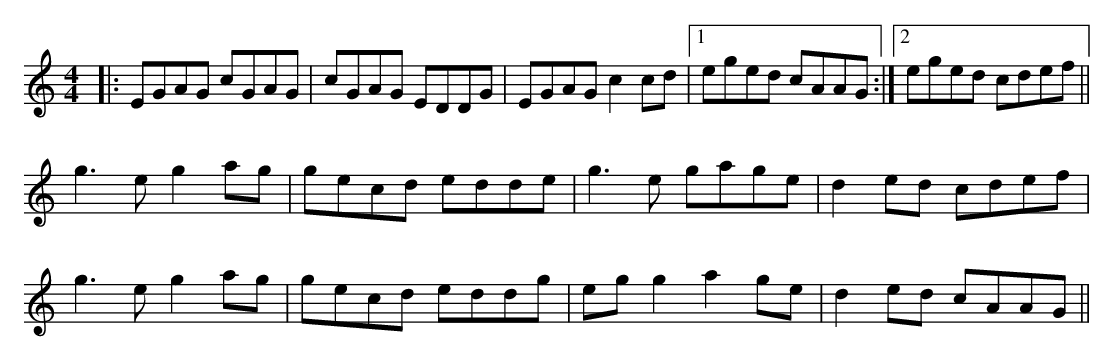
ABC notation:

X:1
M:4/4
K:C
|:EGAG cGAG|cGAG EDDG|EGAG c2cd|1 eged cAAG :|2 eged cdef||
g3e g2ag|gecd edde|g3e gage|d2ed cdef|
g3e g2ag|gecd eddg|egg2 a2ge|d2ed cAAG||
